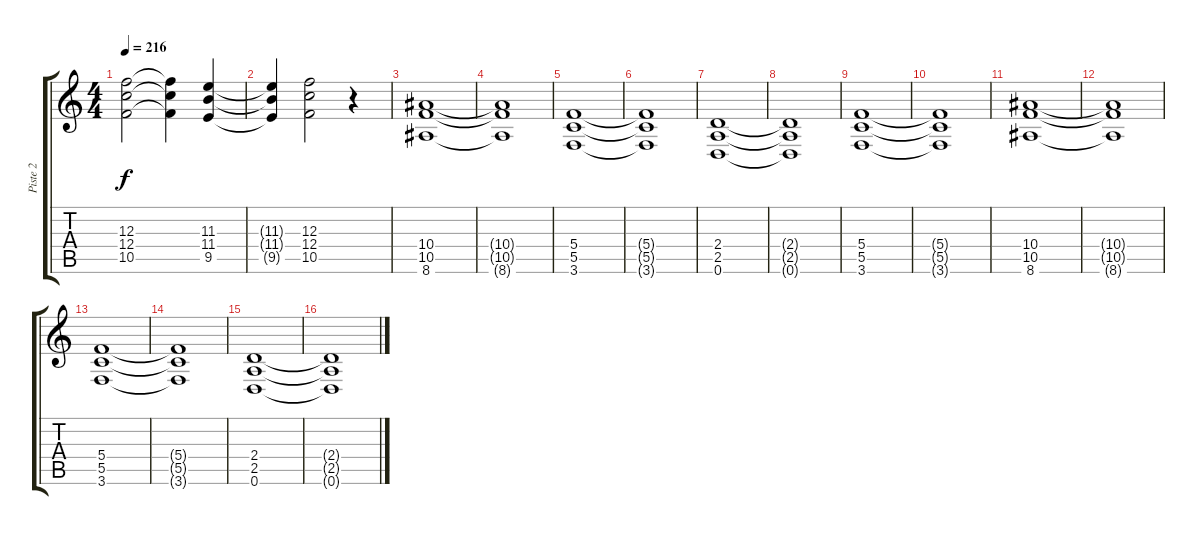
\track ("Piste 2" "Piste 2") {instrument overdrivenguitar}
\staff {score tabs}
\tuning (D4 A3 F3 C3 G2 D2) {hide}
\ts (4 4)
\tempo 216
\clef g2
\ks c
(12.3 12.4 10.5).2{dy f} (12.3{t} 12.4{t} 10.5{t}).4 (11.3 11.4 9.5).4 |
(11.3{t} 11.4{t} 9.5{t}).4 (12.3 12.4 10.5).2 r.4 |
(10.4 10.5 8.6).1{volume 14 balance 0} |
(10.4{t} 10.5{t} 8.6{t}).1 |
(5.4 5.5 3.6).1 |
(5.4{t} 5.5{t} 3.6{t}).1 |
(2.4 2.5 0.6).1 |
(2.4{t} 2.5{t} 0.6{t}).1 |
(5.4 5.5 3.6).1 |
(5.4{t} 5.5{t} 3.6{t}).1 |
(10.4 10.5 8.6).1 |
(10.4{t} 10.5{t} 8.6{t}).1 |
(5.4 5.5 3.6).1 |
(5.4{t} 5.5{t} 3.6{t}).1 |
(2.4 2.5 0.6).1 |
(2.4{t} 2.5{t} 0.6{t}).1
